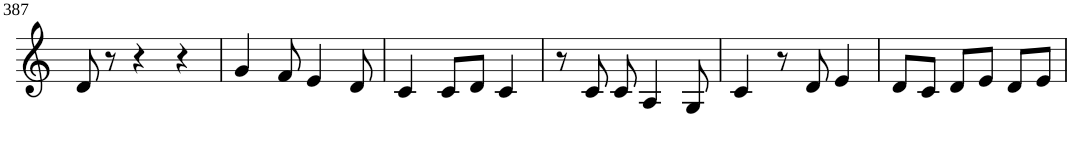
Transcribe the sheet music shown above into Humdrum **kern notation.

**kern
*part1
*staff1
*I"Violin
!!LO:PB:g=z
*clefG2
*k[]
*C:
*M3/4
=387
8d/
8r
4r
4r
=388
4g/
8f/
4e/
8d/
=389
4c/
8c/L
8d/J
4c/
=390
8r
8c/
8c/
4A/
8G/
=391
4c/
8r
8d/
4e/
=392
8d/L
8c/J
8d/L
8e/J
8d/L
8e/J
=
*-
